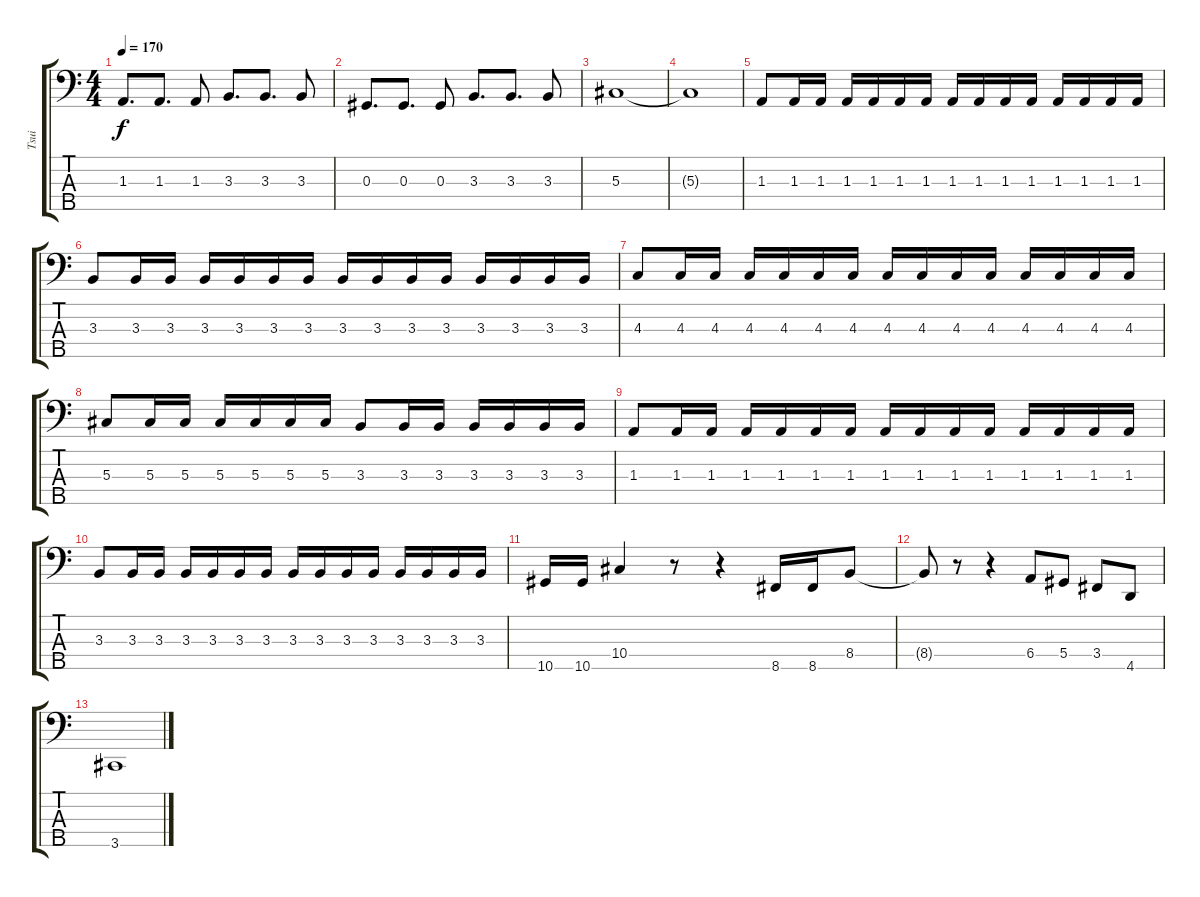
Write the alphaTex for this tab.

\track ("Tsui" "Tsui") {instrument electricbassfinger}
\staff {score tabs}
\tuning (Gb2 Db2 Ab1 Eb1 Bb0) {hide}
\ts (4 4)
\tempo 170
\clef f4
\ks c
1.3.8{d dy f} 1.3.8{d} 1.3.8 3.3.8{d} 3.3.8{d} 3.3.8 |
0.3.8{d} 0.3.8{d} 0.3.8 3.3.8{d} 3.3.8{d} 3.3.8 |
5.3.1 |
5.3{t}.1 |
1.3.8 1.3.16 1.3.16 1.3.16 1.3.16 1.3.16 1.3.16 1.3.16 1.3.16 1.3.16 1.3.16 1.3.16 1.3.16 1.3.16 1.3.16 |
3.3.8 3.3.16 3.3.16 3.3.16 3.3.16 3.3.16 3.3.16 3.3.16 3.3.16 3.3.16 3.3.16 3.3.16 3.3.16 3.3.16 3.3.16 |
4.3.8 4.3.16 4.3.16 4.3.16 4.3.16 4.3.16 4.3.16 4.3.16 4.3.16 4.3.16 4.3.16 4.3.16 4.3.16 4.3.16 4.3.16 |
5.3.8 5.3.16 5.3.16 5.3.16 5.3.16 5.3.16 5.3.16 3.3.8 3.3.16 3.3.16 3.3.16 3.3.16 3.3.16 3.3.16 |
1.3.8 1.3.16 1.3.16 1.3.16 1.3.16 1.3.16 1.3.16 1.3.16 1.3.16 1.3.16 1.3.16 1.3.16 1.3.16 1.3.16 1.3.16 |
3.3.8 3.3.16 3.3.16 3.3.16 3.3.16 3.3.16 3.3.16 3.3.16 3.3.16 3.3.16 3.3.16 3.3.16 3.3.16 3.3.16 3.3.16 |
10.5.16 10.5.16 10.4.4 r.8 r.4 8.5.16 8.5.16 8.4.8 |
8.4{t}.8 r.8 r.4 6.4.8 5.4.8 3.4.8 4.5.8 |
3.5.1
